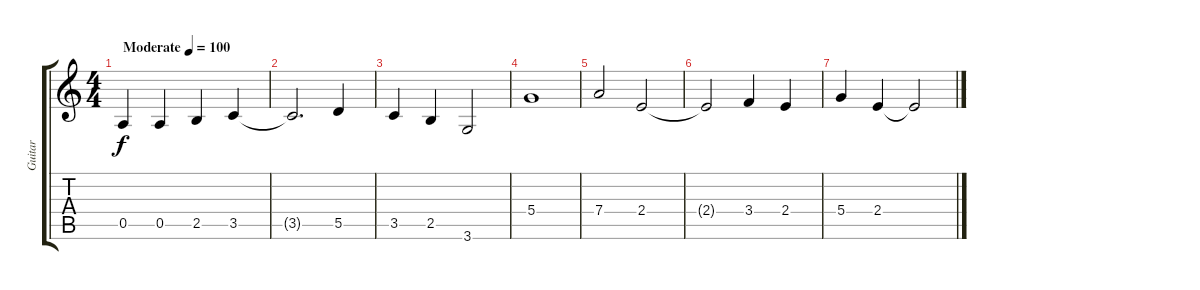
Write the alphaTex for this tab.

\track ("Guitar" "Guitar") {instrument acousticguitarsteel}
\staff {score tabs}
\tuning (E4 B3 G3 D3 A2 E2) {hide}
\ts (4 4)
\tempo (100 "Moderate")
\clef g2
\ks c
0.5.4{dy f instrument acousticguitarsteel} 0.5.4 2.5.4 3.5.4 |
3.5{t}.2{d} 5.5.4 |
3.5.4 2.5.4 3.6.2 |
5.4.1 |
7.4.2 2.4.2 |
2.4{t}.2 3.4.4 2.4.4 |
5.4.4 2.4.4 2.4{t}.2
